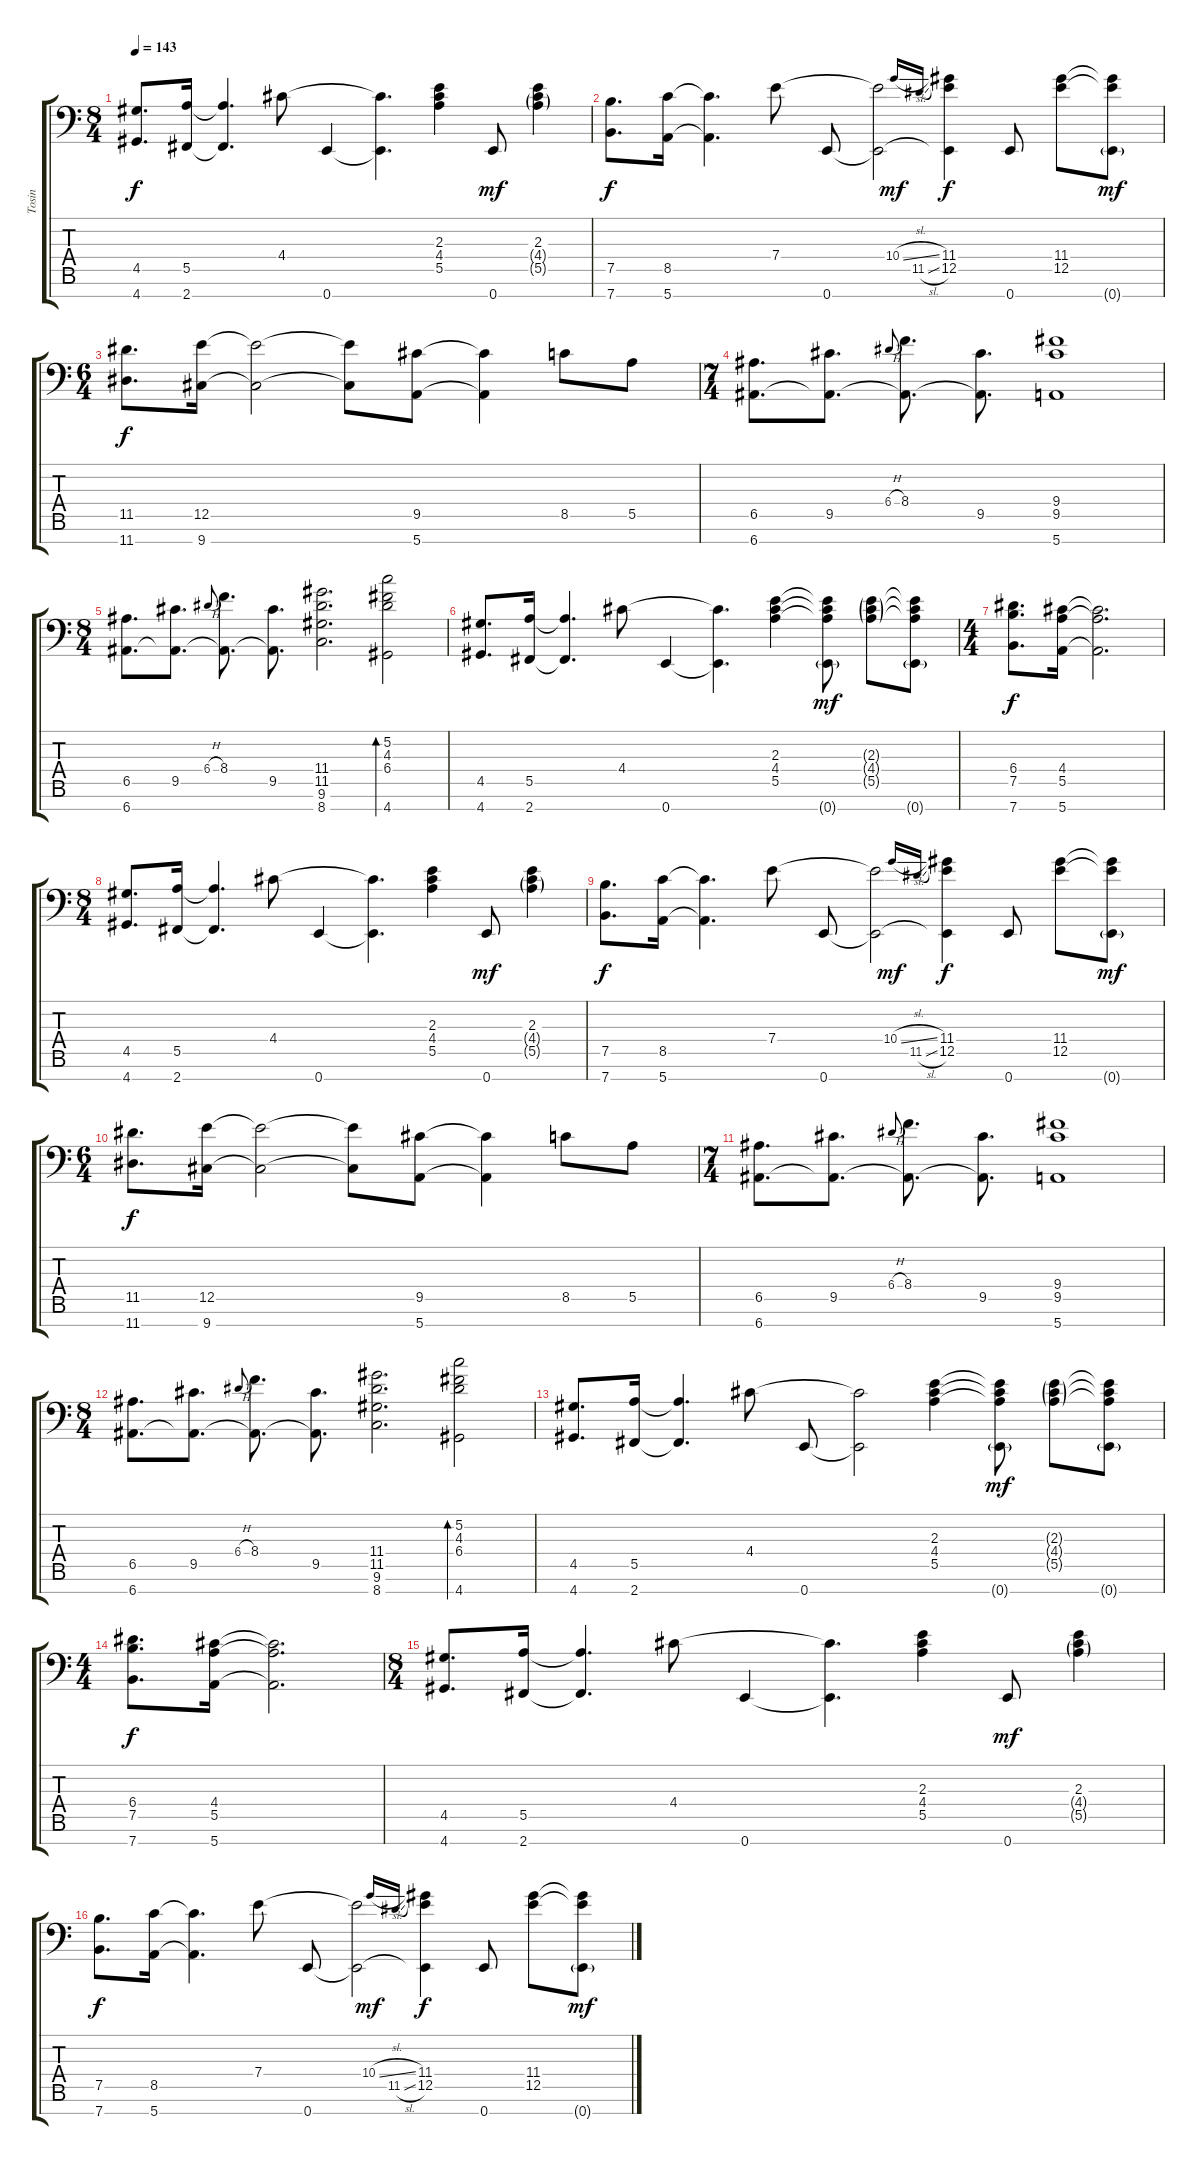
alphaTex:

\track ("Tosin" "Tosin") {instrument distortionguitar}
\staff {score tabs}
\tuning (B3 G3 D3 A2 E2 B1 E1) {hide}
\ts (8 4)
\tempo 143
\clef f4
\ks c
(4.5 4.7).8{d dy f} (5.5 2.7).16 (5.5{t} 2.7{t}).4{d} 4.4.8 0.7.4 (4.4{t} 0.7{t}).4{d} (2.3 4.4 5.5).4 0.7.8{dy mf} (2.3 4.4{g} 5.5{g}).4 |
(7.5 7.7).8{d dy f} (8.5 5.7).16 (8.5{t} 5.7{t}).4{d} 7.4.8 0.7.8 (7.4{t} 0.7{t}).2 10.4{sl}.16{gr onbeat dy mf} 11.5{sl}.16{gr onbeat} (11.4 12.5 0.7{t}).4{dy f} 0.7.8 (11.4 12.5).8 (11.4{t} 12.5{t} 0.7{g}).8{dy mf} |
\ts (6 4)
(11.5 11.7).8{d dy f} (12.5 9.7).16 (12.5{t} 9.7{t}).2 (12.5{t} 9.7{t}).8 (9.5 5.7).8 (9.5{t} 5.7{t}).4 8.5.8 5.5.8 |
\ts (7 4)
(6.5 6.7).8{d} (9.5 6.7{t}).8{d} 6.4{h}.8{gr onbeat} (8.4 6.7{t}).8{d} (9.5 6.7{t}).8{d} (9.4 9.5 5.7).1 |
\ts (8 4)
(6.5 6.7).8{d} (9.5 6.7{t}).8{d} 6.4{h}.8{gr onbeat} (8.4 6.7{t}).8{d} (9.5 6.7{t}).8{d} (11.4 11.5 9.6 8.7).2{d} (5.2 4.3 6.4 4.7).2{bd 480} |
(4.5 4.7).8{d} (5.5 2.7).16 (5.5{t} 2.7{t}).4{d} 4.4.8 0.7.4 (4.4{t} 0.7{t}).4{d} (2.3 4.4 5.5).4 (2.3{t} 4.4{t} 5.5{t} 0.7{g}).8{dy mf} (2.3{g} 4.4{g} 5.5{g}).8 (2.3{t} 4.4{t} 5.5{t} 0.7{g}).8 |
\ts (4 4)
(6.4 7.5 7.7).8{d dy f} (4.4 5.5 5.7).16 (4.4{t} 5.5{t} 5.7{t}).2{d} |
\ts (8 4)
(4.5 4.7).8{d} (5.5 2.7).16 (5.5{t} 2.7{t}).4{d} 4.4.8 0.7.4 (4.4{t} 0.7{t}).4{d} (2.3 4.4 5.5).4 0.7.8{dy mf} (2.3 4.4{g} 5.5{g}).4 |
(7.5 7.7).8{d dy f} (8.5 5.7).16 (8.5{t} 5.7{t}).4{d} 7.4.8 0.7.8 (7.4{t} 0.7{t}).2 10.4{sl}.16{gr onbeat dy mf} 11.5{sl}.16{gr onbeat} (11.4 12.5 0.7{t}).4{dy f} 0.7.8 (11.4 12.5).8 (11.4{t} 12.5{t} 0.7{g}).8{dy mf} |
\ts (6 4)
(11.5 11.7).8{d dy f} (12.5 9.7).16 (12.5{t} 9.7{t}).2 (12.5{t} 9.7{t}).8 (9.5 5.7).8 (9.5{t} 5.7{t}).4 8.5.8 5.5.8 |
\ts (7 4)
(6.5 6.7).8{d} (9.5 6.7{t}).8{d} 6.4{h}.8{gr onbeat} (8.4 6.7{t}).8{d} (9.5 6.7{t}).8{d} (9.4 9.5 5.7).1 |
\ts (8 4)
(6.5 6.7).8{d} (9.5 6.7{t}).8{d} 6.4{h}.8{gr onbeat} (8.4 6.7{t}).8{d} (9.5 6.7{t}).8{d} (11.4 11.5 9.6 8.7).2{d} (5.2 4.3 6.4 4.7).2{bd 480} |
(4.5 4.7).8{d} (5.5 2.7).16 (5.5{t} 2.7{t}).4{d} 4.4.8 0.7.8 (4.4{t} 0.7{t}).2 (2.3 4.4 5.5).4 (2.3{t} 4.4{t} 5.5{t} 0.7{g}).8{dy mf} (2.3{g} 4.4{g} 5.5{g}).8 (2.3{t} 4.4{t} 5.5{t} 0.7{g}).8 |
\ts (4 4)
(6.4 7.5 7.7).8{d dy f} (4.4 5.5 5.7).16 (4.4{t} 5.5{t} 5.7{t}).2{d} |
\ts (8 4)
(4.5 4.7).8{d} (5.5 2.7).16 (5.5{t} 2.7{t}).4{d} 4.4.8 0.7.4 (4.4{t} 0.7{t}).4{d} (2.3 4.4 5.5).4 0.7.8{dy mf} (2.3 4.4{g} 5.5{g}).4 |
(7.5 7.7).8{d dy f} (8.5 5.7).16 (8.5{t} 5.7{t}).4{d} 7.4.8 0.7.8 (7.4{t} 0.7{t}).2 10.4{sl}.16{gr onbeat dy mf} 11.5{sl}.16{gr onbeat} (11.4 12.5 0.7{t}).4{dy f} 0.7.8 (11.4 12.5).8 (11.4{t} 12.5{t} 0.7{g}).8{dy mf}
